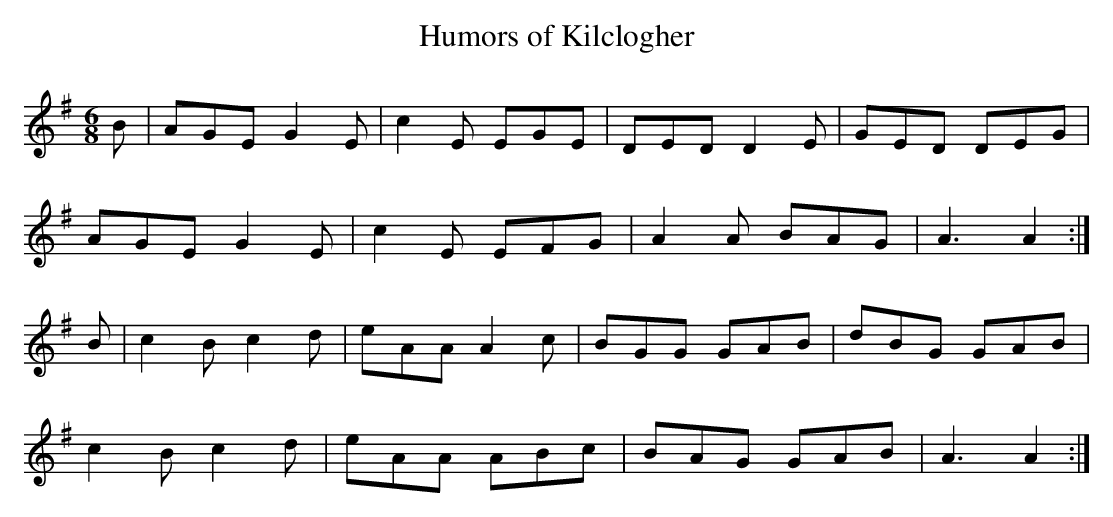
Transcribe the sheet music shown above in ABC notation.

X:1
T: Humors of Kilclogher
M: 6/8
L: 1/8
K: Ador
B|AGE G2E|c2E EGE|DED D2E|GED DEG|
AGE G2E|c2E EFG|A2A BAG|A3 A2 :|
B|c2B c2d|eAA A2c|BGG GAB|dBG GAB|
c2B c2d|eAA ABc|BAG GAB|A3 A2 :|
